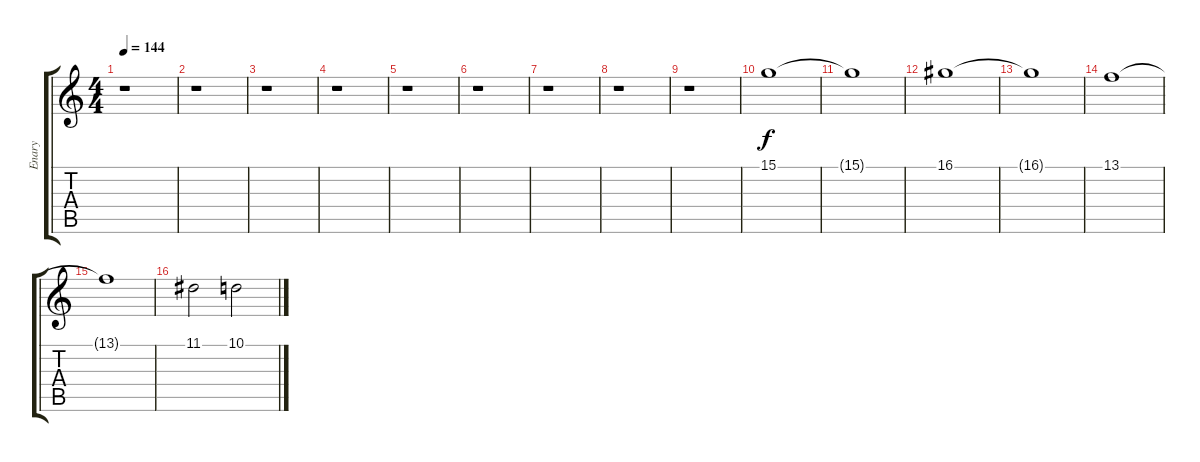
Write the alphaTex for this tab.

\track ("Enary" "Enary") {instrument stringensemble1}
\staff {score tabs}
\tuning (E4 B3 G3 D3 A2 E2) {hide}
\ts (4 4)
\tempo 144
\clef g2
\ks c
r.1{dy f} |
r.1 |
r.1 |
r.1 |
r.1 |
r.1 |
r.1 |
r.1 |
r.1 |
15.1.1 |
15.1{t}.1 |
16.1.1 |
16.1{t}.1 |
13.1.1 |
13.1{t}.1 |
11.1.2 10.1.2
